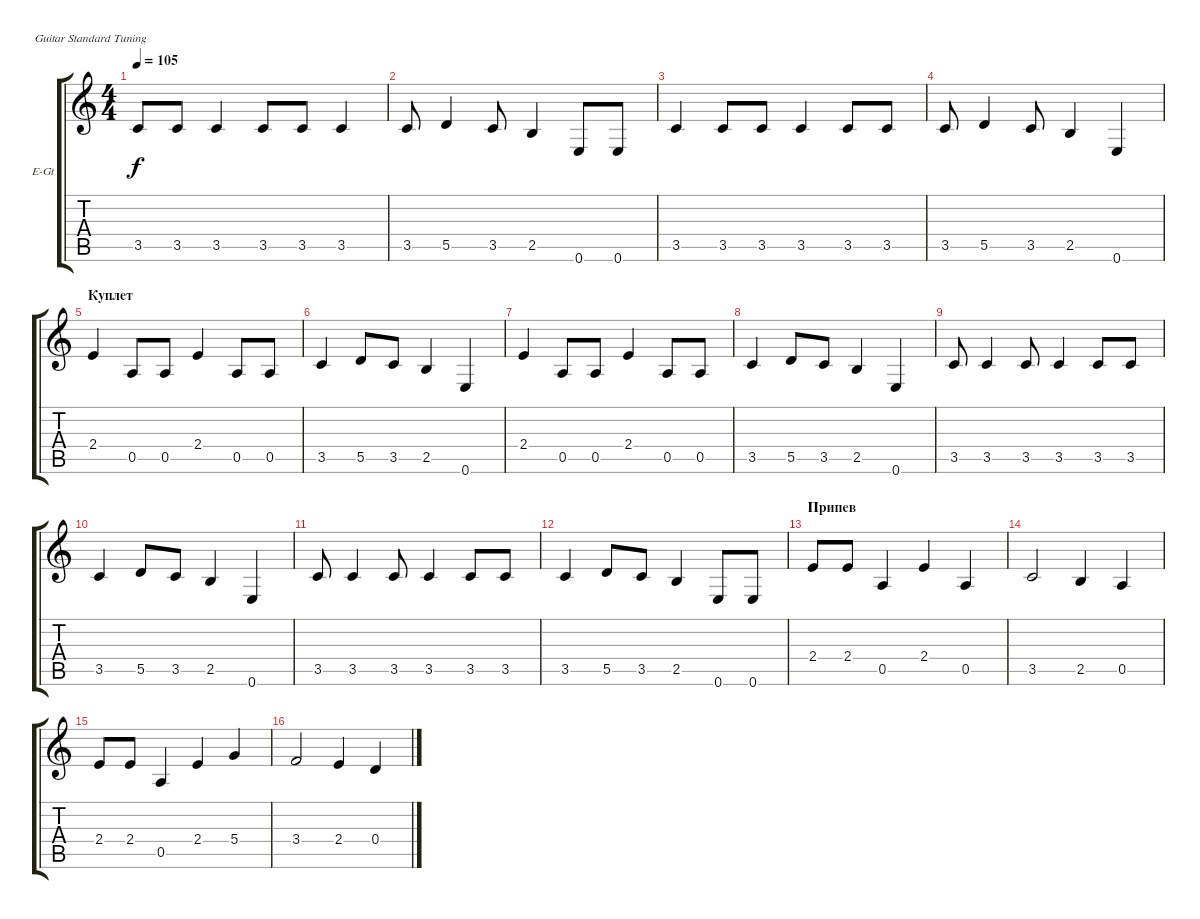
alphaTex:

\defaultSystemsLayout 4
\bracketExtendMode groupsimilarinstruments
\firstSystemTrackNameOrientation horizontal
\otherSystemsTrackNameOrientation horizontal
\track ("Electric Guitar" "E-Gt") {instrument electricguitarclean}
\staff {score tabs}
\tuning (E4 B3 G3 D3 A2 E2)
\ts (4 4)
\tempo 105
\clef g2
\scale
0.333333
\ks c
3.5.8{dy f} 3.5.8 3.5.4 3.5.8 3.5.8 3.5.4 |
\scale
0.333333 3.5.8 5.5.4 3.5.8 2.5.4 0.6.8 0.6.8 |
\scale
0.333333 3.5.4 3.5.8 3.5.8 3.5.4 3.5.8 3.5.8 |
\scale
0.333333 3.5.8 5.5.4 3.5.8 2.5.4 0.6.4 |
\section ("" "Куплет")
\scale
0.333333 2.4.4 0.5.8 0.5.8 2.4.4 0.5.8 0.5.8 |
\scale
0.333333 3.5.4 5.5.8 3.5.8 2.5.4 0.6.4 |
\scale
0.333333 2.4.4 0.5.8 0.5.8 2.4.4 0.5.8 0.5.8 |
\scale
0.333333 3.5.4 5.5.8 3.5.8 2.5.4 0.6.4 |
\scale
0.333333 3.5.8 3.5.4 3.5.8 3.5.4 3.5.8 3.5.8 |
\scale
0.333333 3.5.4 5.5.8 3.5.8 2.5.4 0.6.4 |
\scale
0.333333 3.5.8 3.5.4 3.5.8 3.5.4 3.5.8 3.5.8 |
\scale
0.333333 3.5.4 5.5.8 3.5.8 2.5.4 0.6.8 0.6.8 |
\section ("" "Припев")
\scale
0.333333 2.4.8 2.4.8 0.5.4 2.4.4 0.5.4 |
\scale
0.333333 3.5.2 2.5.4 0.5.4 |
\scale
0.333333 2.4.8 2.4.8 0.5.4 2.4.4 5.4.4 |
\scale
0.333333 3.4.2 2.4.4 0.4.4
